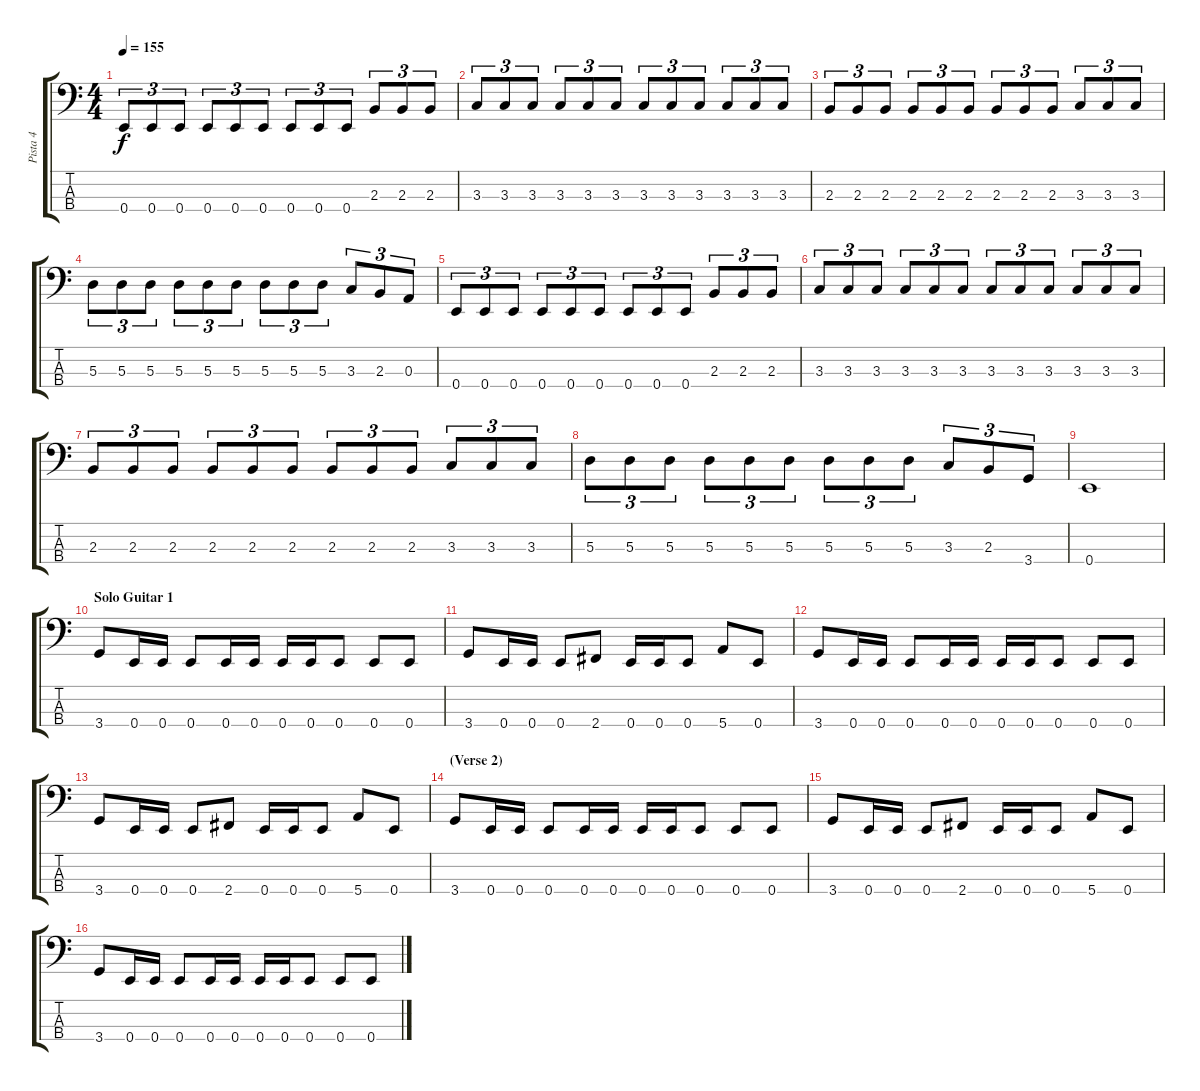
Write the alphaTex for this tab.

\track ("Pista 4" "Pista 4") {instrument electricbassfinger}
\staff {score tabs}
\tuning (G2 D2 A1 E1) {hide}
\ts (4 4)
\tempo 155
\clef f4
\ks c
0.4.8{tu (3 2) dy f} 0.4.8{tu (3 2)} 0.4.8{tu (3 2)} 0.4.8{tu (3 2)} 0.4.8{tu (3 2)} 0.4.8{tu (3 2)} 0.4.8{tu (3 2)} 0.4.8{tu (3 2)} 0.4.8{tu (3 2)} 2.3.8{tu (3 2)} 2.3.8{tu (3 2)} 2.3.8{tu (3 2)} |
3.3.8{tu (3 2)} 3.3.8{tu (3 2)} 3.3.8{tu (3 2)} 3.3.8{tu (3 2)} 3.3.8{tu (3 2)} 3.3.8{tu (3 2)} 3.3.8{tu (3 2)} 3.3.8{tu (3 2)} 3.3.8{tu (3 2)} 3.3.8{tu (3 2)} 3.3.8{tu (3 2)} 3.3.8{tu (3 2)} |
2.3.8{tu (3 2)} 2.3.8{tu (3 2)} 2.3.8{tu (3 2)} 2.3.8{tu (3 2)} 2.3.8{tu (3 2)} 2.3.8{tu (3 2)} 2.3.8{tu (3 2)} 2.3.8{tu (3 2)} 2.3.8{tu (3 2)} 3.3.8{tu (3 2)} 3.3.8{tu (3 2)} 3.3.8{tu (3 2)} |
5.3.8{tu (3 2)} 5.3.8{tu (3 2)} 5.3.8{tu (3 2)} 5.3.8{tu (3 2)} 5.3.8{tu (3 2)} 5.3.8{tu (3 2)} 5.3.8{tu (3 2)} 5.3.8{tu (3 2)} 5.3.8{tu (3 2)} 3.3.8{tu (3 2)} 2.3.8{tu (3 2)} 0.3.8{tu (3 2)} |
0.4.8{tu (3 2)} 0.4.8{tu (3 2)} 0.4.8{tu (3 2)} 0.4.8{tu (3 2)} 0.4.8{tu (3 2)} 0.4.8{tu (3 2)} 0.4.8{tu (3 2)} 0.4.8{tu (3 2)} 0.4.8{tu (3 2)} 2.3.8{tu (3 2)} 2.3.8{tu (3 2)} 2.3.8{tu (3 2)} |
3.3.8{tu (3 2)} 3.3.8{tu (3 2)} 3.3.8{tu (3 2)} 3.3.8{tu (3 2)} 3.3.8{tu (3 2)} 3.3.8{tu (3 2)} 3.3.8{tu (3 2)} 3.3.8{tu (3 2)} 3.3.8{tu (3 2)} 3.3.8{tu (3 2)} 3.3.8{tu (3 2)} 3.3.8{tu (3 2)} |
2.3.8{tu (3 2)} 2.3.8{tu (3 2)} 2.3.8{tu (3 2)} 2.3.8{tu (3 2)} 2.3.8{tu (3 2)} 2.3.8{tu (3 2)} 2.3.8{tu (3 2)} 2.3.8{tu (3 2)} 2.3.8{tu (3 2)} 3.3.8{tu (3 2)} 3.3.8{tu (3 2)} 3.3.8{tu (3 2)} |
5.3.8{tu (3 2)} 5.3.8{tu (3 2)} 5.3.8{tu (3 2)} 5.3.8{tu (3 2)} 5.3.8{tu (3 2)} 5.3.8{tu (3 2)} 5.3.8{tu (3 2)} 5.3.8{tu (3 2)} 5.3.8{tu (3 2)} 3.3.8{tu (3 2)} 2.3.8{tu (3 2)} 3.4.8{tu (3 2)} |
0.4.1 |
\section ("" "Solo Guitar 1")
3.4.8 0.4.16 0.4.16 0.4.8 0.4.16 0.4.16 0.4.16 0.4.16 0.4.8 0.4.8 0.4.8 |
3.4.8 0.4.16 0.4.16 0.4.8 2.4.8 0.4.16 0.4.16 0.4.8 5.4.8 0.4.8 |
3.4.8 0.4.16 0.4.16 0.4.8 0.4.16 0.4.16 0.4.16 0.4.16 0.4.8 0.4.8 0.4.8 |
3.4.8 0.4.16 0.4.16 0.4.8 2.4.8 0.4.16 0.4.16 0.4.8 5.4.8 0.4.8 |
\section ("" "(Verse 2)")
3.4.8 0.4.16 0.4.16 0.4.8 0.4.16 0.4.16 0.4.16 0.4.16 0.4.8 0.4.8 0.4.8 |
3.4.8 0.4.16 0.4.16 0.4.8 2.4.8 0.4.16 0.4.16 0.4.8 5.4.8 0.4.8 |
3.4.8 0.4.16 0.4.16 0.4.8 0.4.16 0.4.16 0.4.16 0.4.16 0.4.8 0.4.8 0.4.8
